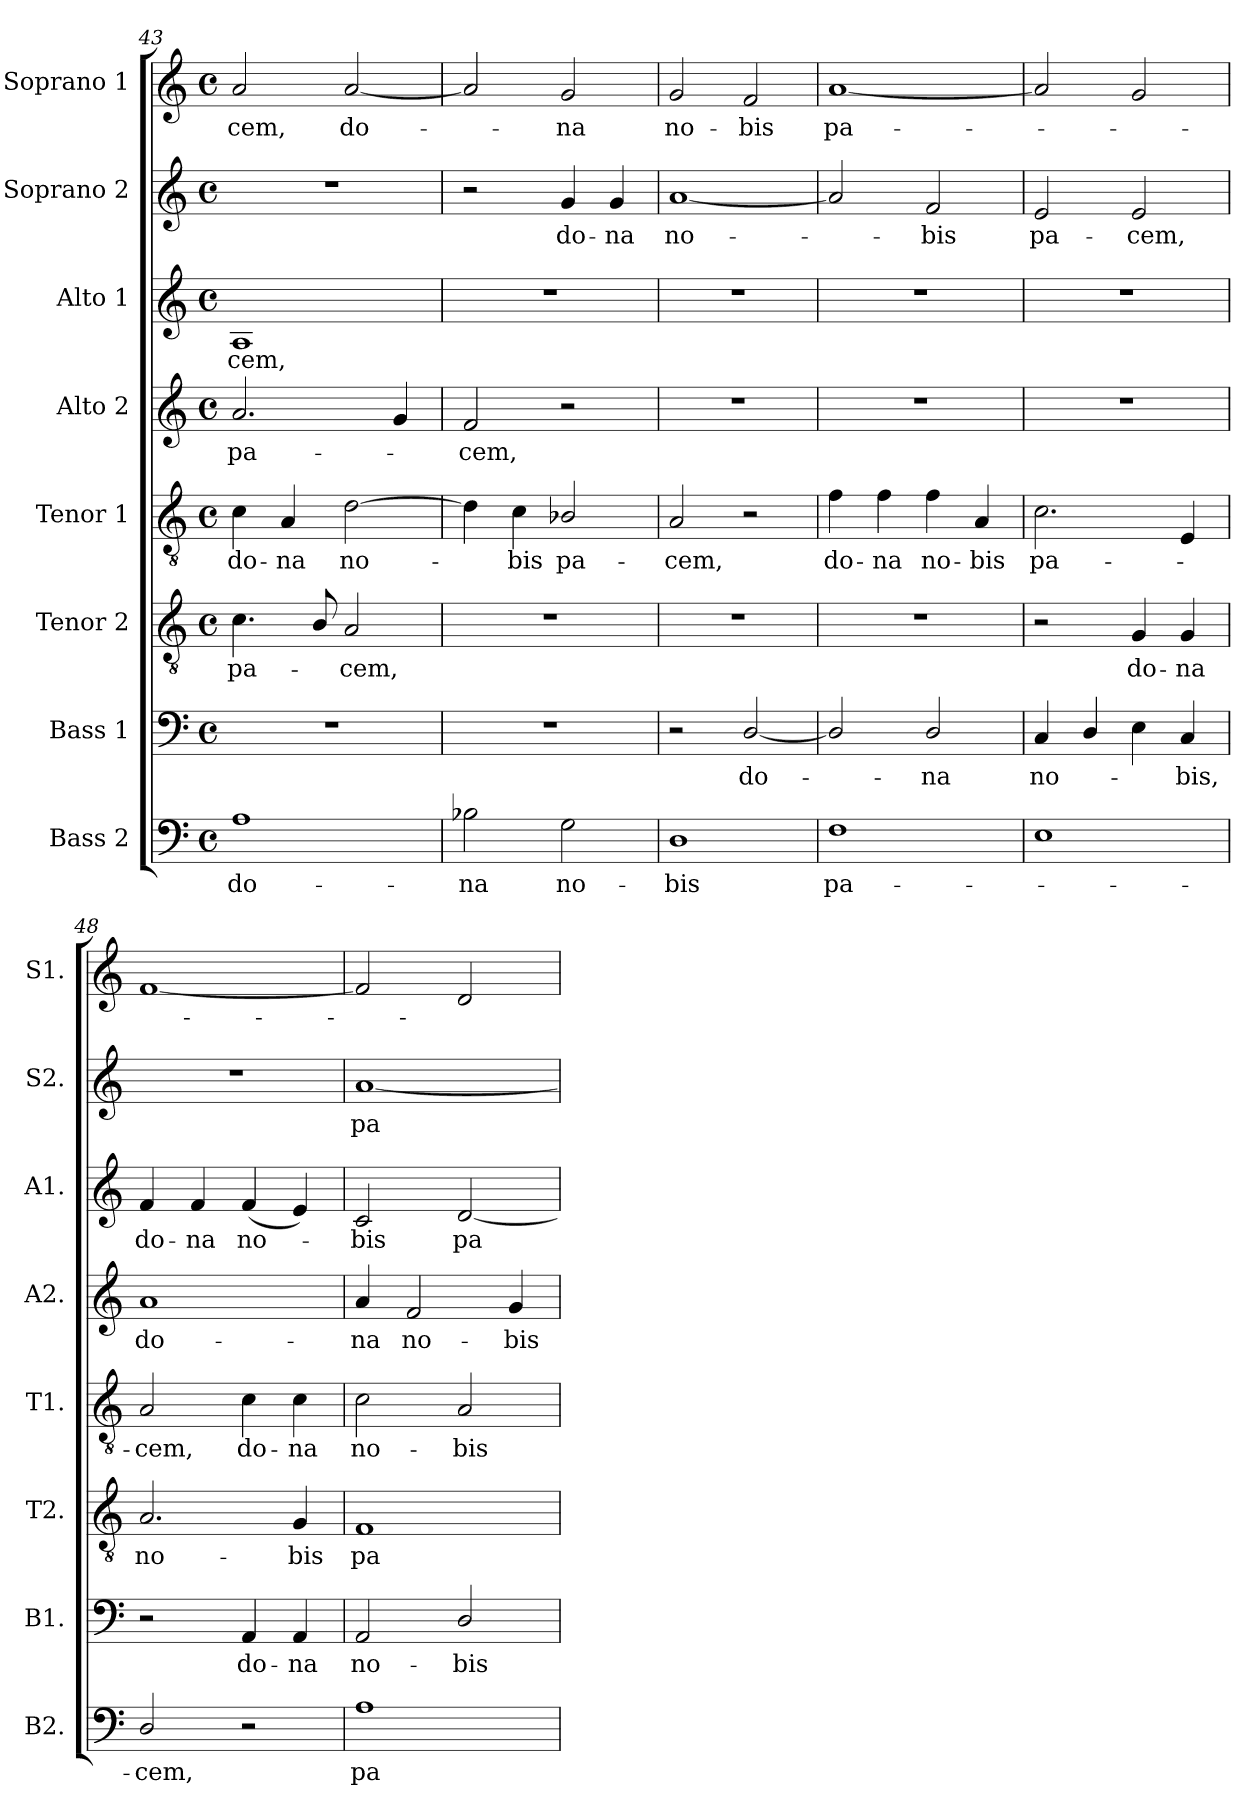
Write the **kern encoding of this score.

**kern	**text	**kern	**text	**kern	**text	**kern	**text	**kern	**text	**kern	**text	**kern	**text	**kern	**text
*part8	*part8	*part7	*part7	*part6	*part6	*part5	*part5	*part4	*part4	*part3	*part3	*part2	*part2	*part1	*part1
*staff8	*staff8	*staff7	*staff7	*staff6	*staff6	*staff5	*staff5	*staff4	*staff4	*staff3	*staff3	*staff2	*staff2	*staff1	*staff1
*I"Bass 2	*	*I"Bass 1	*	*I"Tenor 2	*	*I"Tenor 1	*	*I"Alto 2	*	*I"Alto 1	*	*I"Soprano 2	*	*I"Soprano 1	*
*I'B2.	*	*I'B1.	*	*I'T2.	*	*I'T1.	*	*I'A2.	*	*I'A1.	*	*I'S2.	*	*I'S1.	*
*clefF4	*	*clefF4	*	*clefGv2	*	*clefGv2	*	*clefG2	*	*clefG2	*	*clefG2	*	*clefG2	*
*	*	*	*	*ITrd7c12	*	*ITrd7c12	*	*	*	*	*	*	*	*	*
*k[]	*	*k[]	*	*k[]	*	*k[]	*	*k[]	*	*k[]	*	*k[]	*	*k[]	*
*M4/4	*	*M4/4	*	*M4/4	*	*M4/4	*	*M4/4	*	*M4/4	*	*M4/4	*	*M4/4	*
*met(c)	*	*met(c)	*	*met(c)	*	*met(c)	*	*met(c)	*	*met(c)	*	*met(c)	*	*met(c)	*
=43	=43	=43	=43	=43	=43	=43	=43	=43	=43	=43	=43	=43	=43	=43	=43
!	!LO:LY:b	!	!	!	!LO:LY:b	!	!LO:LY:b	!	!LO:LY:b	!	!LO:LY:b	!	!	!	!LO:LY:b
1A	do-	1r	.	4.C\	pa-	4C\	do-	2.a/	pa-	1A	-cem,	1r	.	2a/	-cem,
!	!	!	!	!	!	!	!LO:LY:b	!	!	!	!	!	!	!	!
.	.	.	.	.	.	4AA/	-na	.	.	.	.	.	.	.	.
.	.	.	.	8BB/	.	.	.	.	.	.	.	.	.	.	.
!	!	!	!	!	!LO:LY:b	!	!LO:LY:b	!	!	!	!	!	!	!	!LO:LY:b
.	.	.	.	2AA/	-cem,	[2D\	no-	.	.	.	.	.	.	[2a/	do-
.	.	.	.	.	.	.	.	4g/	.	.	.	.	.	.	.
=44	=44	=44	=44	=44	=44	=44	=44	=44	=44	=44	=44	=44	=44	=44	=44
!	!LO:LY:b	!	!	!	!	!	!	!	!LO:LY:b	!	!	!	!	!	!
2B-X\	-na	1r	.	1r	.	4D\]	.	2f/	-cem,	1r	.	2r	.	2a/]	.
!	!	!	!	!	!	!	!LO:LY:b	!	!	!	!	!	!	!	!
.	.	.	.	.	.	4C\	-bis	.	.	.	.	.	.	.	.
!	!LO:LY:b	!	!	!	!	!	!LO:LY:b	!	!	!	!	!	!LO:LY:b	!	!LO:LY:b
2G\	no-	.	.	.	.	2BB-X/	pa-	2r	.	.	.	4g/	do-	2g/	-na
!	!	!	!	!	!	!	!	!	!	!	!	!	!LO:LY:b	!	!
.	.	.	.	.	.	.	.	.	.	.	.	4g/	-na	.	.
=45	=45	=45	=45	=45	=45	=45	=45	=45	=45	=45	=45	=45	=45	=45	=45
!	!LO:LY:b	!	!	!	!	!	!LO:LY:b	!	!	!	!	!	!LO:LY:b	!	!LO:LY:b
1D	-bis	2r	.	1r	.	2AA/	-cem,	1r	.	1r	.	[1a	no-	2g/	no-
!	!	!	!LO:LY:b	!	!	!	!	!	!	!	!	!	!	!	!LO:LY:b
.	.	[2D/	do-	.	.	2r	.	.	.	.	.	.	.	2f/	-bis
=46	=46	=46	=46	=46	=46	=46	=46	=46	=46	=46	=46	=46	=46	=46	=46
!	!LO:LY:b	!	!	!	!	!	!LO:LY:b	!	!	!	!	!	!	!	!LO:LY:b
1F	pa-	2D/]	.	1r	.	4F\	do-	1r	.	1r	.	2a/]	.	[1a	pa-
!	!	!	!	!	!	!	!LO:LY:b	!	!	!	!	!	!	!	!
.	.	.	.	.	.	4F\	-na	.	.	.	.	.	.	.	.
!	!	!	!LO:LY:b	!	!	!	!LO:LY:b	!	!	!	!	!	!LO:LY:b	!	!
.	.	2D/	-na	.	.	4F\	no-	.	.	.	.	2f/	-bis	.	.
!	!	!	!	!	!	!	!LO:LY:b	!	!	!	!	!	!	!	!
.	.	.	.	.	.	4AA/	-bis	.	.	.	.	.	.	.	.
=47	=47	=47	=47	=47	=47	=47	=47	=47	=47	=47	=47	=47	=47	=47	=47
!	!	!	!LO:LY:b	!	!	!	!LO:LY:b	!	!	!	!	!	!LO:LY:b	!	!
1E	.	4C/	no-	2r	.	2.C\	pa-	1r	.	1r	.	2e/	pa-	2a/]	.
.	.	4D/	.	.	.	.	.	.	.	.	.	.	.	.	.
!	!	!	!	!	!LO:LY:b	!	!	!	!	!	!	!	!LO:LY:b	!	!
.	.	4E\	.	4GG/	do-	.	.	.	.	.	.	2e/	-cem,	2g/	.
!	!	!	!LO:LY:b	!	!LO:LY:b	!	!	!	!	!	!	!	!	!	!
.	.	4C/	-bis,	4GG/	-na	4EE/	.	.	.	.	.	.	.	.	.
=48	=48	=48	=48	=48	=48	=48	=48	=48	=48	=48	=48	=48	=48	=48	=48
!	!LO:LY:b	!	!	!	!LO:LY:b	!	!LO:LY:b	!	!LO:LY:b	!	!LO:LY:b	!	!	!	!
2D/	-cem,	2r	.	2.AA/	no-	2AA/	-cem,	1a	do-	4f/	do-	1r	.	[1f	.
!	!	!	!	!	!	!	!	!	!	!	!LO:LY:b	!	!	!	!
.	.	.	.	.	.	.	.	.	.	4f/	-na	.	.	.	.
!	!	!	!LO:LY:b	!	!	!	!LO:LY:b	!	!	!	!LO:LY:b	!	!	!	!
2r	.	4AA/	do-	.	.	4C\	do-	.	.	(<4f/	no-	.	.	.	.
!	!	!	!LO:LY:b	!	!LO:LY:b	!	!LO:LY:b	!	!	!	!	!	!	!	!
.	.	4AA/	-na	4GG/	-bis	4C\	-na	.	.	4e/)	.	.	.	.	.
=49	=49	=49	=49	=49	=49	=49	=49	=49	=49	=49	=49	=49	=49	=49	=49
!	!LO:LY:b	!	!LO:LY:b	!	!LO:LY:b	!	!LO:LY:b	!	!LO:LY:b	!	!LO:LY:b	!	!LO:LY:b	!	!
1A	pa-	2AA/	no-	1FF	pa-	2C\	no-	4a/	-na	2c/	-bis	[1a	pa-	2f/]	.
!	!	!	!	!	!	!	!	!	!LO:LY:b	!	!	!	!	!	!
.	.	.	.	.	.	.	.	2f/	no-	.	.	.	.	.	.
!	!	!	!LO:LY:b	!	!	!	!LO:LY:b	!	!	!	!LO:LY:b	!	!	!	!
.	.	2D/	-bis	.	.	2AA/	-bis	.	.	[2d/	pa-	.	.	2d/	.
!	!	!	!	!	!	!	!	!	!LO:LY:b	!	!	!	!	!	!
.	.	.	.	.	.	.	.	4g/	-bis	.	.	.	.	.	.
=	=	=	=	=	=	=	=	=	=	=	=	=	=	=	=
*-	*-	*-	*-	*-	*-	*-	*-	*-	*-	*-	*-	*-	*-	*-	*-
